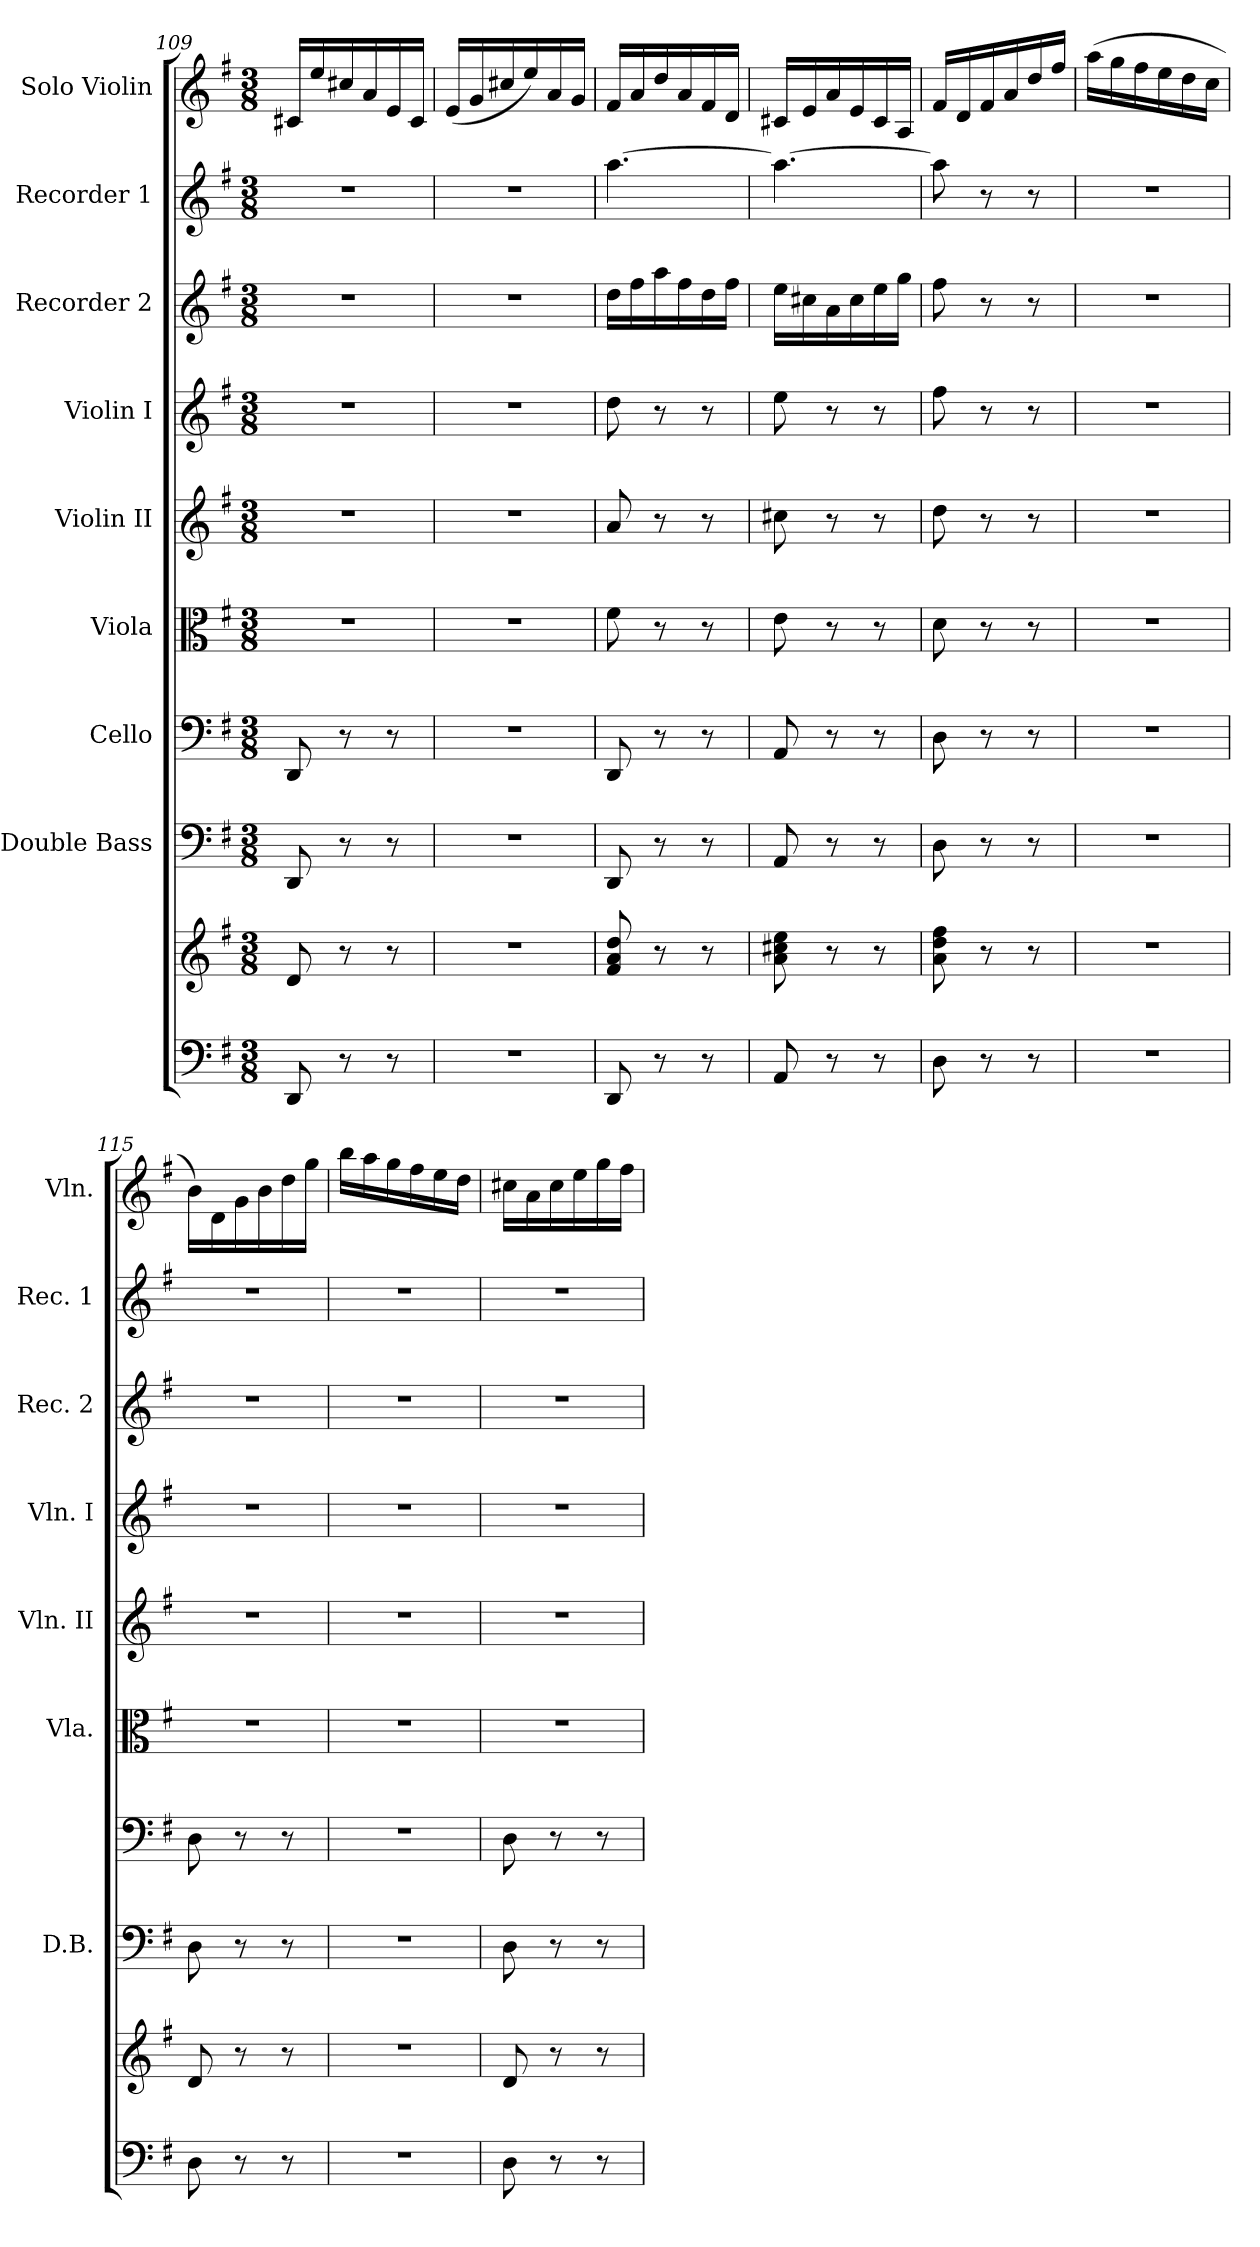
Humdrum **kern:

**kern	**kern	**kern	**kern	**kern	**kern	**kern	**kern	**kern	**kern
*part9	*part9	*part8	*part7	*part6	*part5	*part4	*part3	*part2	*part1
*staff10	*staff9	*staff8	*staff7	*staff6	*staff5	*staff4	*staff3	*staff2	*staff1
*	*	*I"Double Bass	*I"Cello	*I"Viola	*I"Violin II	*I"Violin I	*I"Recorder 2	*I"Recorder 1	*I"Solo Violin
*	*	*I'D.B.	*	*I'Vla.	*I'Vln. II	*I'Vln. I	*I'Rec. 2	*I'Rec. 1	*I'Vln.
*clefF4	*clefG2	*clefF4	*clefF4	*clefC3	*clefG2	*clefG2	*clefG2	*clefG2	*clefG2
*	*	*ITrd7c12	*	*	*	*	*	*	*
*k[f#]	*k[f#]	*k[f#]	*k[f#]	*k[f#]	*k[f#]	*k[f#]	*k[f#]	*k[f#]	*k[f#]
*G:	*G:	*G:	*G:	*G:	*G:	*G:	*G:	*G:	*G:
*M3/8	*M3/8	*M3/8	*M3/8	*M3/8	*M3/8	*M3/8	*M3/8	*M3/8	*M3/8
=109	=109	=109	=109	=109	=109	=109	=109	=109	=109
8DD/	8d/	8DDD/	8DD/	4.r	4.r	4.r	4.r	4.r	16c#X/LL
.	.	.	.	.	.	.	.	.	16ee/
8r	8r	8r	8r	.	.	.	.	.	16cc#X/
.	.	.	.	.	.	.	.	.	16a/
8r	8r	8r	8r	.	.	.	.	.	16e/
.	.	.	.	.	.	.	.	.	16c#/JJ
=110	=110	=110	=110	=110	=110	=110	=110	=110	=110
4.r	4.r	4.r	4.r	4.r	4.r	4.r	4.r	4.r	(<16e/LL
.	.	.	.	.	.	.	.	.	16g/
.	.	.	.	.	.	.	.	.	16cc#X/
.	.	.	.	.	.	.	.	.	16ee/)
.	.	.	.	.	.	.	.	.	16a/
.	.	.	.	.	.	.	.	.	16g/JJ
=111	=111	=111	=111	=111	=111	=111	=111	=111	=111
8DD/	8f#/ 8a/ 8dd/	8DDD/	8DD/	8f#\	8a/	8dd\	16dd\LL	[4.aa\	16f#/LL
.	.	.	.	.	.	.	16ff#\	.	16a/
8r	8r	8r	8r	8r	8r	8r	16aa\	.	16dd/
.	.	.	.	.	.	.	16ff#\	.	16a/
8r	8r	8r	8r	8r	8r	8r	16dd\	.	16f#/
.	.	.	.	.	.	.	16ff#\JJ	.	16d/JJ
=112	=112	=112	=112	=112	=112	=112	=112	=112	=112
8AA/	8a\ 8cc#X\ 8ee\	8AAA/	8AA/	8e\	8cc#X\	8ee\	16ee\LL	4.aa\_	16c#X/LL
.	.	.	.	.	.	.	16cc#X\	.	16e/
8r	8r	8r	8r	8r	8r	8r	16a\	.	16a/
.	.	.	.	.	.	.	16cc#\	.	16e/
8r	8r	8r	8r	8r	8r	8r	16ee\	.	16c#/
.	.	.	.	.	.	.	16gg\JJ	.	16A/JJ
=113	=113	=113	=113	=113	=113	=113	=113	=113	=113
8D\	8a\ 8dd\ 8ff#\	8DD\	8D\	8d\	8dd\	8ff#\	8ff#\	8aa\]	16f#/LL
.	.	.	.	.	.	.	.	.	16d/
8r	8r	8r	8r	8r	8r	8r	8r	8r	16f#/
.	.	.	.	.	.	.	.	.	16a/
8r	8r	8r	8r	8r	8r	8r	8r	8r	16dd/
.	.	.	.	.	.	.	.	.	16ff#/JJ
!!LO:LB:g=z
=114	=114	=114	=114	=114	=114	=114	=114	=114	=114
4.r	4.r	4.r	4.r	4.r	4.r	4.r	4.r	4.r	(>16aa\LL
.	.	.	.	.	.	.	.	.	16gg\
.	.	.	.	.	.	.	.	.	16ff#\
.	.	.	.	.	.	.	.	.	16ee\
.	.	.	.	.	.	.	.	.	16dd\
.	.	.	.	.	.	.	.	.	16cc\JJ
=115	=115	=115	=115	=115	=115	=115	=115	=115	=115
8D\	8d/	8DD\	8D\	4.r	4.r	4.r	4.r	4.r	16b\LL)
.	.	.	.	.	.	.	.	.	16d\
8r	8r	8r	8r	.	.	.	.	.	16g\
.	.	.	.	.	.	.	.	.	16b\
8r	8r	8r	8r	.	.	.	.	.	16dd\
.	.	.	.	.	.	.	.	.	16gg\JJ
=116	=116	=116	=116	=116	=116	=116	=116	=116	=116
4.r	4.r	4.r	4.r	4.r	4.r	4.r	4.r	4.r	16bb\LL
.	.	.	.	.	.	.	.	.	16aa\
.	.	.	.	.	.	.	.	.	16gg\
.	.	.	.	.	.	.	.	.	16ff#\
.	.	.	.	.	.	.	.	.	16ee\
.	.	.	.	.	.	.	.	.	16dd\JJ
=117	=117	=117	=117	=117	=117	=117	=117	=117	=117
8D\	8d/	8DD\	8D\	4.r	4.r	4.r	4.r	4.r	16cc#X\LL
.	.	.	.	.	.	.	.	.	16a\
8r	8r	8r	8r	.	.	.	.	.	16cc#\
.	.	.	.	.	.	.	.	.	16ee\
8r	8r	8r	8r	.	.	.	.	.	16gg\
.	.	.	.	.	.	.	.	.	16ff#\JJ
=	=	=	=	=	=	=	=	=	=
*-	*-	*-	*-	*-	*-	*-	*-	*-	*-
